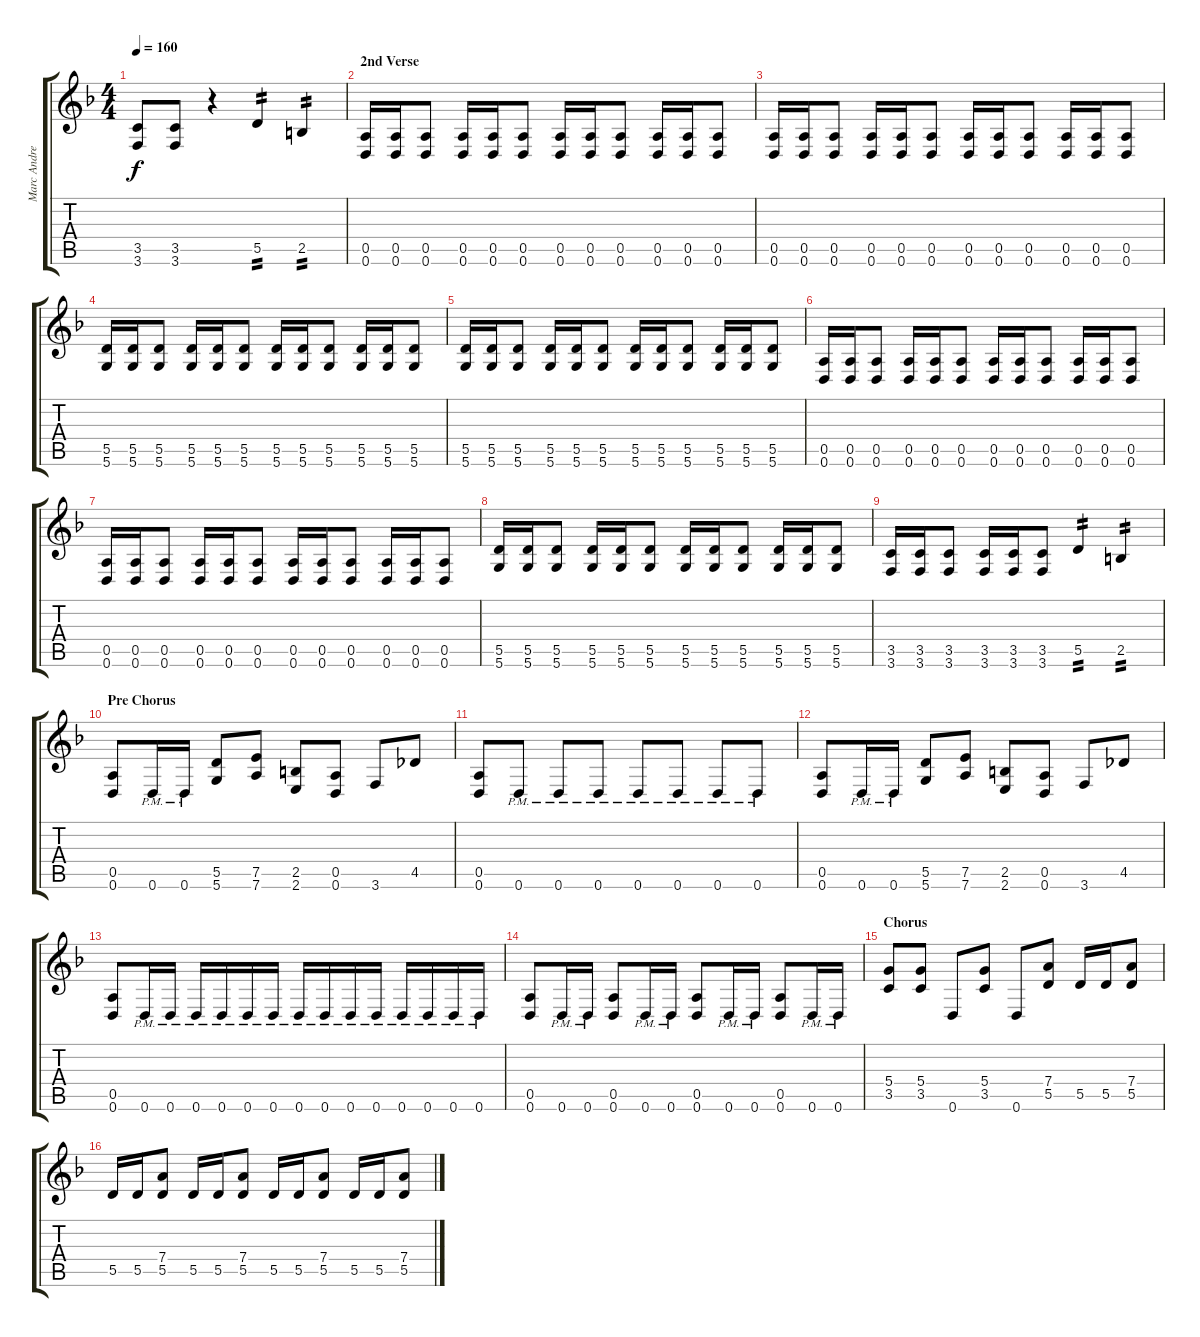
\track ("Marc Andre Jolin" "Marc Andre") {instrument distortionguitar}
\staff {score tabs}
\tuning (E4 B3 G3 D3 A2 D2) {hide}
\ts (4 4)
\tempo 160
\clef g2
\ks dminor
(3.5 3.6).8{dy f} (3.5 3.6).8 r.4 5.5.4{tp 2} 2.5.4{tp 2} |
\section ("" "2nd Verse")
(0.5 0.6).16 (0.5 0.6).16 (0.5 0.6).8 (0.5 0.6).16 (0.5 0.6).16 (0.5 0.6).8 (0.5 0.6).16 (0.5 0.6).16 (0.5 0.6).8 (0.5 0.6).16 (0.5 0.6).16 (0.5 0.6).8 |
(0.5 0.6).16 (0.5 0.6).16 (0.5 0.6).8 (0.5 0.6).16 (0.5 0.6).16 (0.5 0.6).8 (0.5 0.6).16 (0.5 0.6).16 (0.5 0.6).8 (0.5 0.6).16 (0.5 0.6).16 (0.5 0.6).8 |
(5.5 5.6).16 (5.5 5.6).16 (5.5 5.6).8 (5.5 5.6).16 (5.5 5.6).16 (5.5 5.6).8 (5.5 5.6).16 (5.5 5.6).16 (5.5 5.6).8 (5.5 5.6).16 (5.5 5.6).16 (5.5 5.6).8 |
(5.5 5.6).16 (5.5 5.6).16 (5.5 5.6).8 (5.5 5.6).16 (5.5 5.6).16 (5.5 5.6).8 (5.5 5.6).16 (5.5 5.6).16 (5.5 5.6).8 (5.5 5.6).16 (5.5 5.6).16 (5.5 5.6).8 |
(0.5 0.6).16 (0.5 0.6).16 (0.5 0.6).8 (0.5 0.6).16 (0.5 0.6).16 (0.5 0.6).8 (0.5 0.6).16 (0.5 0.6).16 (0.5 0.6).8 (0.5 0.6).16 (0.5 0.6).16 (0.5 0.6).8 |
(0.5 0.6).16 (0.5 0.6).16 (0.5 0.6).8 (0.5 0.6).16 (0.5 0.6).16 (0.5 0.6).8 (0.5 0.6).16 (0.5 0.6).16 (0.5 0.6).8 (0.5 0.6).16 (0.5 0.6).16 (0.5 0.6).8 |
(5.5 5.6).16 (5.5 5.6).16 (5.5 5.6).8 (5.5 5.6).16 (5.5 5.6).16 (5.5 5.6).8 (5.5 5.6).16 (5.5 5.6).16 (5.5 5.6).8 (5.5 5.6).16 (5.5 5.6).16 (5.5 5.6).8 |
(3.5 3.6).16 (3.5 3.6).16 (3.5 3.6).8 (3.5 3.6).16 (3.5 3.6).16 (3.5 3.6).8 5.5.4{tp 2} 2.5.4{tp 2} |
\section ("" "Pre Chorus")
(0.5 0.6).8 0.6{pm}.16 0.6{pm}.16 (5.5 5.6).8 (7.5 7.6).8 (2.5 2.6).8 (0.5 0.6).8 3.6.8 4.5.8 |
(0.5 0.6).8 0.6{pm}.8 0.6{pm}.8 0.6{pm}.8 0.6{pm}.8 0.6{pm}.8 0.6{pm}.8 0.6{pm}.8 |
(0.5 0.6).8 0.6{pm}.16 0.6{pm}.16 (5.5 5.6).8 (7.5 7.6).8 (2.5 2.6).8 (0.5 0.6).8 3.6.8 4.5.8 |
(0.5 0.6).8 0.6{pm}.16 0.6{pm}.16 0.6{pm}.16 0.6{pm}.16 0.6{pm}.16 0.6{pm}.16 0.6{pm}.16 0.6{pm}.16 0.6{pm}.16 0.6{pm}.16 0.6{pm}.16 0.6{pm}.16 0.6{pm}.16 0.6{pm}.16 |
(0.5 0.6).8 0.6{pm}.16 0.6{pm}.16 (0.5 0.6).8 0.6{pm}.16 0.6{pm}.16 (0.5 0.6).8 0.6{pm}.16 0.6{pm}.16 (0.5 0.6).8 0.6{pm}.16 0.6{pm}.16 |
\section ("" "Chorus")
(5.4 3.5).8 (5.4 3.5).8 0.6.8 (5.4 3.5).8 0.6.8 (7.4 5.5).8 5.5.16 5.5.16 (7.4 5.5).8 |
5.5.16 5.5.16 (7.4 5.5).8 5.5.16 5.5.16 (7.4 5.5).8 5.5.16 5.5.16 (7.4 5.5).8 5.5.16 5.5.16 (7.4 5.5).8
